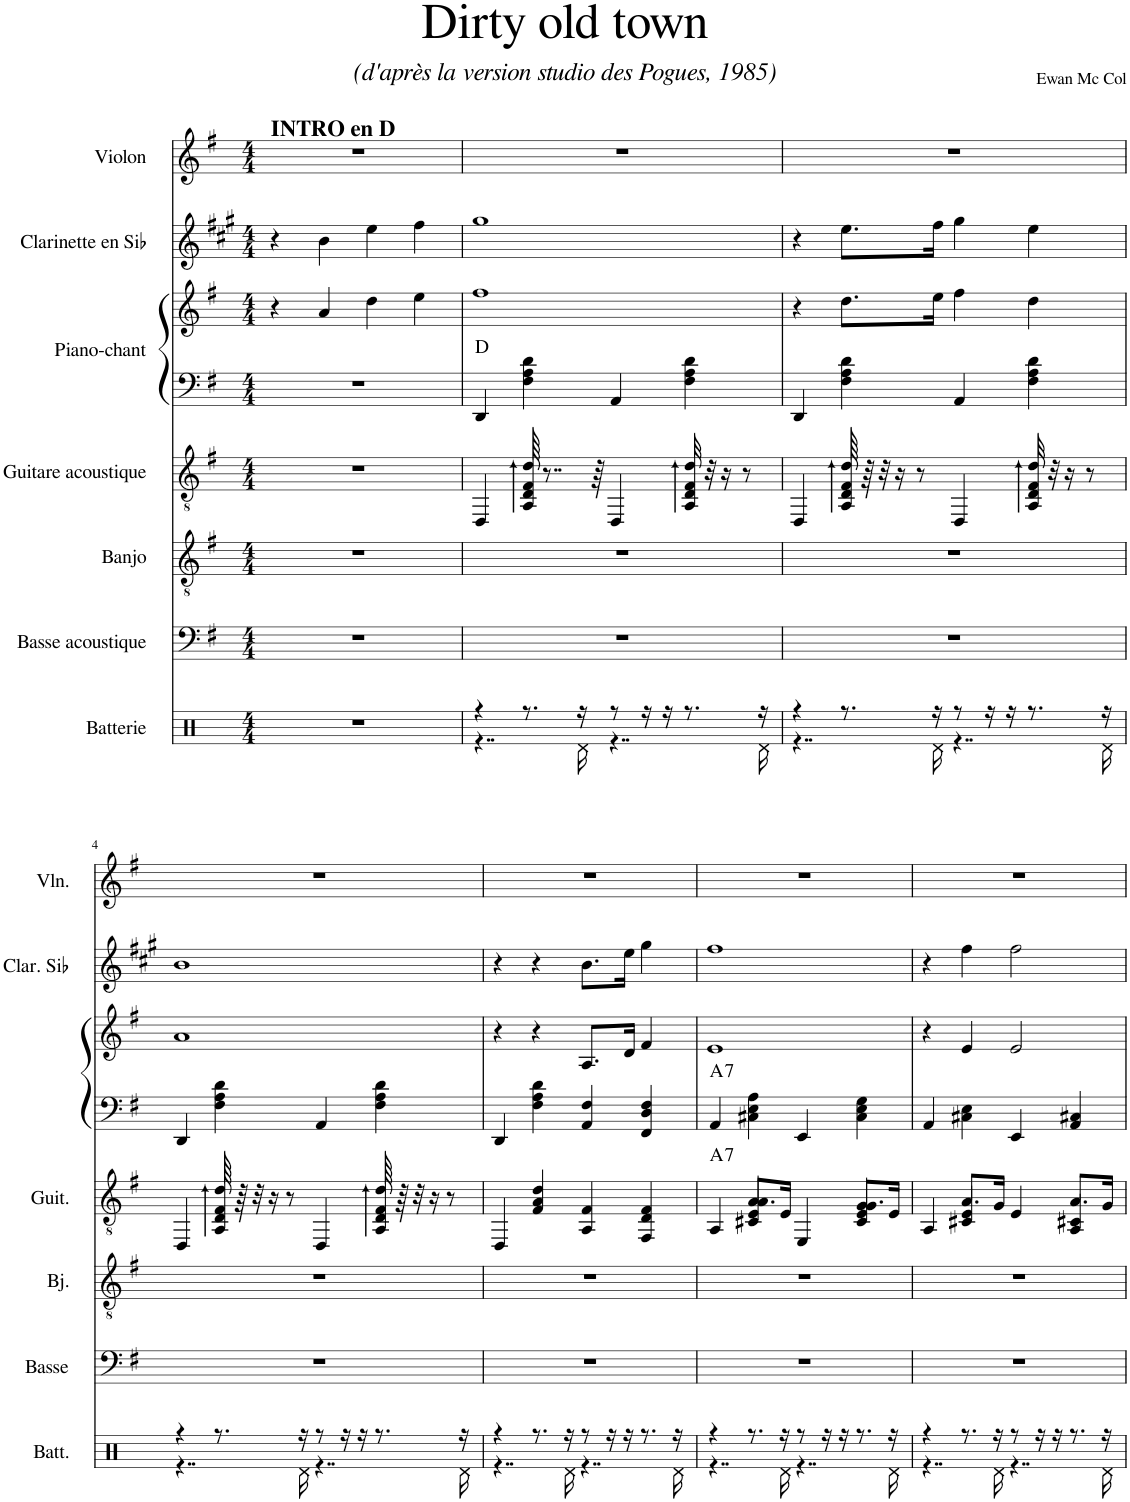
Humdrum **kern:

**kern	**kern	**kern	**kern	**harte	**kern	**kern	**harte	**kern	**kern
*part7	*part6	*part5	*part4	*part4	*part3	*part3	*part3	*part2	*part1
*staff8	*staff7	*staff6	*staff5	*	*staff4	*staff3	*	*staff2	*staff1
*I"Batterie	*I"Basse acoustique	*I"Banjo	*I"Guitare acoustique	*	*I"Piano-chant	*	*	*I"Clarinette en Sib	*I"Violon
*I'Batt.	*I'Basse	*I'Bj.	*I'Guit.	*	*I'Pno	*	*	*I'Clar. Sib	*I'Vln.
*clefX	*clefF4	*clefGv2	*clefGv2	*	*clefF4	*clefG2	*	*clefG2	*clefG2
*	*Trd7c12	*Trd7c12	*	*	*	*	*	*Trd1c2	*
*k[]	*k[f#]	*k[f#]	*k[f#]	*	*k[f#]	*k[f#]	*	*k[f#c#g#]	*k[f#]
*M4/4	*M4/4	*M4/4	*M4/4	*	*M4/4	*M4/4	*	*M4/4	*M4/4
=1	=1	=1	=1	=1	=1	=1	=1	=1	=1
!	!	!	!	!	!	!	!	!	!LO:TX:a:B:t=INTRO en D
1r	1r	1r	1r	.	1r	4r	.	4r	1r
.	.	.	.	.	.	4a/	.	4b\	.
.	.	.	.	.	.	4dd\	.	4ee\	.
.	.	.	.	.	.	4ee\	.	4ff#\	.
=2	=2	=2	=2	=2	=2	=2	=2	=2	=2
*^	*	*	*	*	*	*	*	*	*
4r	4..r	1r	1r	4DD/	.	4DD/	1ff#	D:maj	1gg#	1r
8.r	.	.	.	64AA/ 64D/ 64F#/ 64d/	.	4F#\ 4A\ 4d\	.	.	.	.
.	.	.	.	8..r	.	.	.	.	.	.
16r	16Rd\	.	.	.	.	.	.	.	.	.
.	.	.	.	64r	.	.	.	.	.	.
8r	4..r	.	.	4DD/	.	4AA/	.	.	.	.
16r	.	.	.	.	.	.	.	.	.	.
16r	.	.	.	.	.	.	.	.	.	.
8.r	.	.	.	32AA/ 32D/ 32F#/ 32d/	.	4F#\ 4A\ 4d\	.	.	.	.
.	.	.	.	32r	.	.	.	.	.	.
.	.	.	.	16r	.	.	.	.	.	.
.	.	.	.	8r	.	.	.	.	.	.
16r	16Rd\	.	.	.	.	.	.	.	.	.
=3	=3	=3	=3	=3	=3	=3	=3	=3	=3	=3
4r	4..r	1r	1r	4DD/	.	4DD/	4r	.	4r	1r
8.r	.	.	.	64AA/ 64D/ 64F#/ 64d/	.	4F#\ 4A\ 4d\	8.dd\L	.	8.ee\L	.
.	.	.	.	64r	.	.	.	.	.	.
.	.	.	.	32r	.	.	.	.	.	.
.	.	.	.	16r	.	.	.	.	.	.
.	.	.	.	8r	.	.	.	.	.	.
16r	16Rd\	.	.	.	.	.	16ee\Jk	.	16ff#\Jk	.
8r	4..r	.	.	4DD/	.	4AA/	4ff#\	.	4gg#\	.
16r	.	.	.	.	.	.	.	.	.	.
16r	.	.	.	.	.	.	.	.	.	.
8.r	.	.	.	32AA/ 32D/ 32F#/ 32d/	.	4F#\ 4A\ 4d\	4dd\	.	4ee\	.
.	.	.	.	32r	.	.	.	.	.	.
.	.	.	.	16r	.	.	.	.	.	.
.	.	.	.	8r	.	.	.	.	.	.
16r	16Rd\	.	.	.	.	.	.	.	.	.
!!LO:LB:g=z
=4	=4	=4	=4	=4	=4	=4	=4	=4	=4	=4
4r	4..r	1r	1r	4DD/	.	4DD/	1a	.	1b	1r
8.r	.	.	.	64AA/ 64D/ 64F#/ 64d/	.	4F#\ 4A\ 4d\	.	.	.	.
.	.	.	.	64r	.	.	.	.	.	.
.	.	.	.	32r	.	.	.	.	.	.
.	.	.	.	16r	.	.	.	.	.	.
.	.	.	.	8r	.	.	.	.	.	.
16r	16Rd\	.	.	.	.	.	.	.	.	.
8r	4..r	.	.	4DD/	.	4AA/	.	.	.	.
16r	.	.	.	.	.	.	.	.	.	.
16r	.	.	.	.	.	.	.	.	.	.
8.r	.	.	.	64AA/ 64D/ 64F#/ 64d/	.	4F#\ 4A\ 4d\	.	.	.	.
.	.	.	.	64r	.	.	.	.	.	.
.	.	.	.	32r	.	.	.	.	.	.
.	.	.	.	16r	.	.	.	.	.	.
.	.	.	.	8r	.	.	.	.	.	.
16r	16Rd\	.	.	.	.	.	.	.	.	.
=5	=5	=5	=5	=5	=5	=5	=5	=5	=5	=5
4r	4..r	1r	1r	4DD/	.	4DD/	4r	.	4r	1r
8.r	.	.	.	4F#/ 4A/ 4d/	.	4F#\ 4A\ 4d\	4r	.	4r	.
16r	16Rd\	.	.	.	.	.	.	.	.	.
8r	4..r	.	.	4AA/ 4F#/	.	4AA/ 4F#/	8.A/L	.	8.b\L	.
16r	.	.	.	.	.	.	.	.	.	.
16r	.	.	.	.	.	.	16d/Jk	.	16ee\Jk	.
8.r	.	.	.	4FF#/ 4D/ 4F#/	.	4FF#/ 4D/ 4F#/	4f#/	.	4gg#\	.
16r	16Rd\	.	.	.	.	.	.	.	.	.
=6	=6	=6	=6	=6	=6	=6	=6	=6	=6	=6
*	*	*	*	*^	*	*	*	*	*	*
!	!	!	!	!	!	!LO:H:kt=7	!	!	!LO:H:kt=7	!	!
4r	4..r	1r	1r	4AA/	4ryy	A:7	4AA/	1e	A:7	1ff#	1r
8.r	.	.	.	4C#X/ 4E/ 4A/	8.A/L	.	4C#X\ 4E\ 4A\	.	.	.	.
16r	16Rd\	.	.	.	16E/Jk	.	.	.	.	.	.
8r	4..r	.	.	4EE/	4ryy	.	4EE/	.	.	.	.
16r	.	.	.	.	.	.	.	.	.	.	.
16r	.	.	.	.	.	.	.	.	.	.	.
8.r	.	.	.	4C#/ 4E/ 4G/	8.G/L	.	4C#\ 4E\ 4G\	.	.	.	.
16r	16Rd\	.	.	.	16E/Jk	.	.	.	.	.	.
=7	=7	=7	=7	=7	=7	=7	=7	=7	=7	=7	=7
4r	4..r	1r	1r	4AA/	4ryy	.	4AA/	4r	.	4r	1r
8.r	.	.	.	4C#X/ 4E/	8.A/L	.	4C#X\ 4E\	4e/	.	4ff#\	.
16r	16Rd\	.	.	.	16G/Jk	.	.	.	.	.	.
8r	4..r	.	.	4E/	4ryy	.	4EE/	2e/	.	2ff#\	.
16r	.	.	.	.	.	.	.	.	.	.	.
16r	.	.	.	.	.	.	.	.	.	.	.
8.r	.	.	.	4AA/ 4C#X/	8.A/L	.	4AA/ 4C#X/	.	.	.	.
16r	16Rd\	.	.	.	16G/Jk	.	.	.	.	.	.
*v	*v	*	*	*v	*v	*	*	*	*	*	*
=	=	=	=	=	=	=	=	=	=
*-	*-	*-	*-	*-	*-	*-	*-	*-	*-
